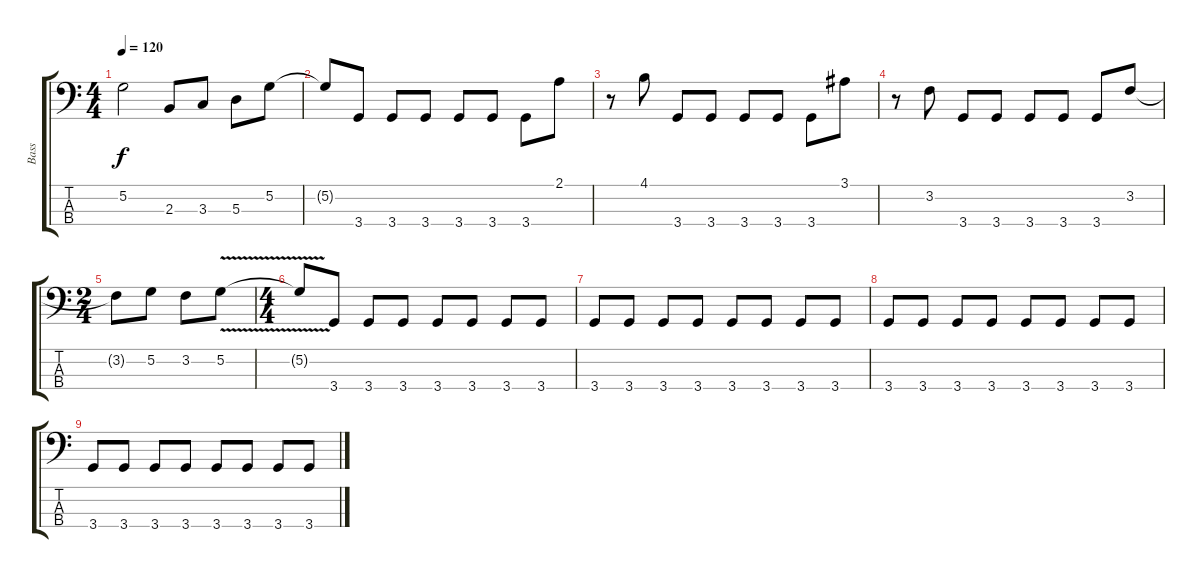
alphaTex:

\track ("Bass" "Bass") {instrument electricbassfinger}
\staff {score tabs}
\tuning (G2 D2 A1 E1) {hide}
\ts (4 4)
\tempo 120
\clef f4
\ks c
5.2{t}.2{dy f} 2.3.8 3.3.8 5.3.8 5.2.8 |
5.2{t}.8 3.4.8 3.4.8 3.4.8 3.4.8 3.4.8 3.4.8 2.1.8 |
r.8 4.1.8 3.4.8 3.4.8 3.4.8 3.4.8 3.4.8 3.1.8 |
r.8 3.2.8 3.4.8 3.4.8 3.4.8 3.4.8 3.4.8 3.2.8 |
\ts (2 4)
3.2{t}.8 5.2.8 3.2.8 5.2{v}.8 |
\ts (4 4)
5.2{t}.8 3.4.8 3.4.8 3.4.8 3.4.8 3.4.8 3.4.8 3.4.8 |
3.4.8 3.4.8 3.4.8 3.4.8 3.4.8 3.4.8 3.4.8 3.4.8 |
3.4.8 3.4.8 3.4.8 3.4.8 3.4.8 3.4.8 3.4.8 3.4.8 |
3.4.8 3.4.8 3.4.8 3.4.8 3.4.8 3.4.8 3.4.8 3.4.8
